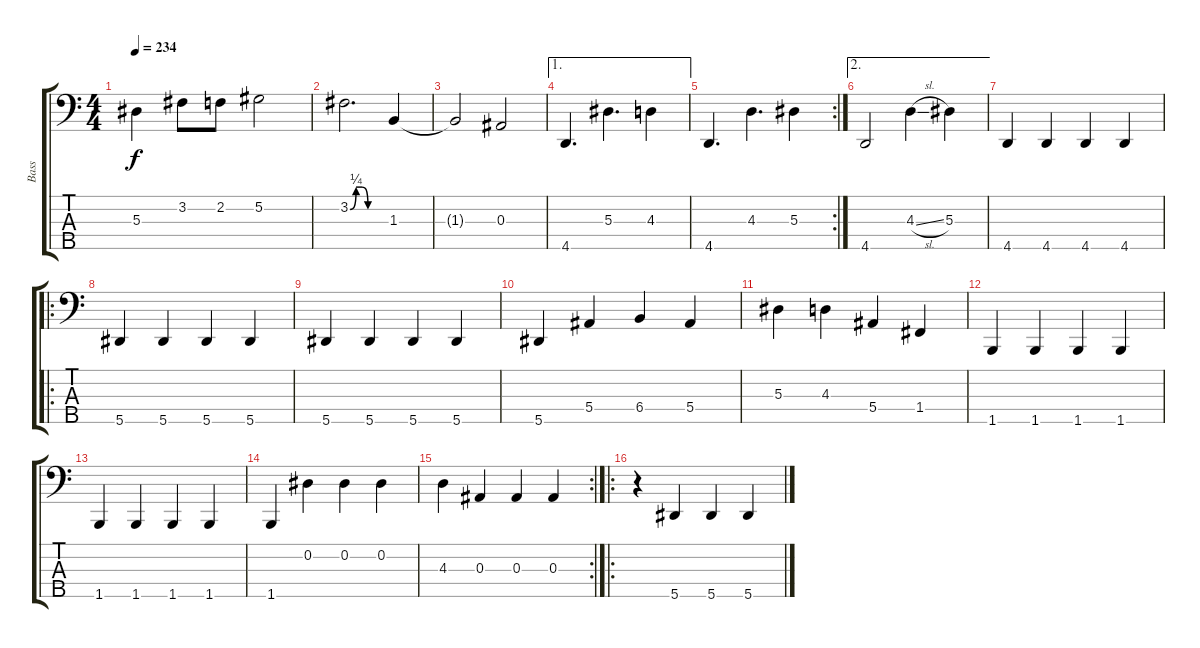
\track ("Bass" "Bass") {instrument electricbassfinger}
\staff {score tabs}
\tuning (Ab2 Eb2 Bb1 F1 Bb0) {hide}
\ts (4 4)
\tempo 234
\clef f4
\ks c
5.3{t}.4{dy f} 3.2.8 2.2.8 5.2.2 |
3.2{be (custom 0 0 10 1 20 1 30 0 60 0)}.2{d} 1.3.4 |
1.3{t}.2 0.3.2 |
\ae 1
4.5.4{d} 5.3.4{d} 4.3.4 |
\rc 2
4.5.4{d} 4.3.4{d} 5.3.4 |
\ae 2
4.5.2 4.3{sl}.4 5.3.4 |
4.5.4 4.5.4 4.5.4 4.5.4 |
\ro
5.5.4 5.5.4 5.5.4 5.5.4 |
5.5.4 5.5.4 5.5.4 5.5.4 |
5.5.4 5.4.4 6.4.4 5.4.4 |
5.3.4 4.3.4 5.4.4 1.4.4 |
1.5.4 1.5.4 1.5.4 1.5.4 |
1.5.4 1.5.4 1.5.4 1.5.4 |
1.5.4 0.2.4 0.2.4 0.2.4 |
\rc 2
4.3.4 0.3.4 0.3.4 0.3.4 |
\ro
r.4 5.5.4 5.5.4 5.5.4
